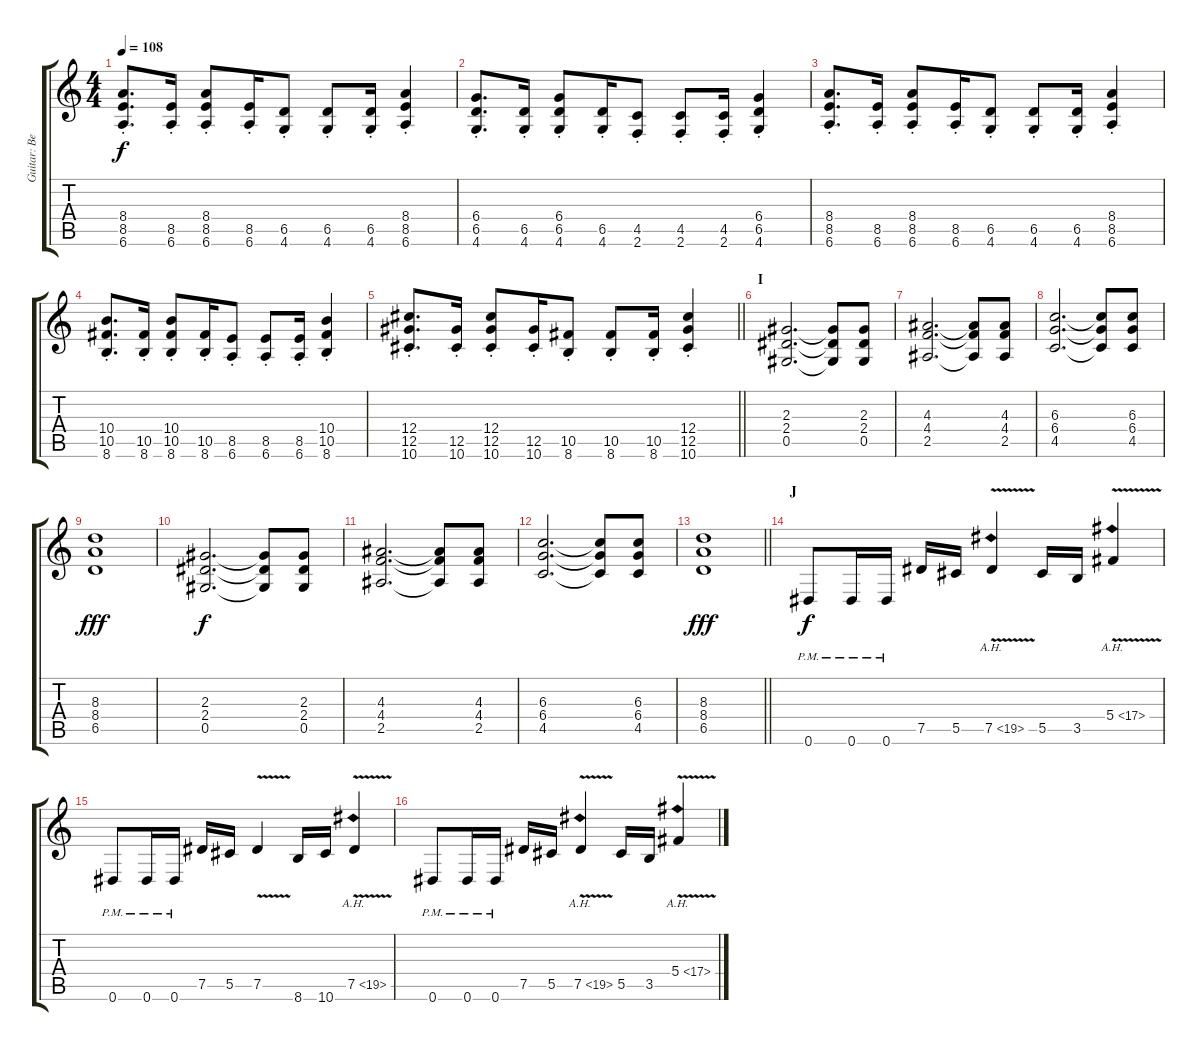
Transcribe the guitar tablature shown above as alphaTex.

\track ("Guitar: Ben" "Guitar: Be") {instrument distortionguitar}
\staff {score tabs}
\tuning (Eb4 Bb3 Gb3 Db3 Ab2 Eb2) {hide}
\ts (4 4)
\tempo 108
\clef g2
\ks c
(8.4{st} 8.5{st} 6.6{st}).8{d dy f} (8.5{st} 6.6{st}).16 (8.4{st} 8.5{st} 6.6{st}).8 (8.5{st} 6.6{st}).16 (6.5{st} 4.6{st}).8 (6.5{st} 4.6{st}).8 (6.5{st} 4.6{st}).16 (8.4{st} 8.5{st} 6.6{st}).4 |
(6.4{st} 6.5{st} 4.6{st}).8{d} (6.5{st} 4.6{st}).16 (6.4{st} 6.5{st} 4.6{st}).8 (6.5{st} 4.6{st}).16 (4.5{st} 2.6{st}).8 (4.5{st} 2.6{st}).8 (4.5{st} 2.6{st}).16 (6.4{st} 6.5{st} 4.6{st}).4 |
(8.4{st} 8.5{st} 6.6{st}).8{d} (8.5{st} 6.6{st}).16 (8.4{st} 8.5{st} 6.6{st}).8 (8.5{st} 6.6{st}).16 (6.5{st} 4.6{st}).8 (6.5{st} 4.6{st}).8 (6.5{st} 4.6{st}).16 (8.4{st} 8.5{st} 6.6{st}).4 |
(10.4{st} 10.5{st} 8.6{st}).8{d} (10.5{st} 8.6{st}).16 (10.4{st} 10.5{st} 8.6{st}).8 (10.5{st} 8.6{st}).16 (8.5{st} 6.6{st}).8 (8.5{st} 6.6{st}).8 (8.5{st} 6.6{st}).16 (10.4{st} 10.5{st} 8.6{st}).4 |
\barLineRight lightlight
(12.4{st} 12.5{st} 10.6{st}).8{d} (12.5{st} 10.6{st}).16 (12.4{st} 12.5{st} 10.6{st}).8 (12.5{st} 10.6{st}).16 (10.5{st} 8.6{st}).8 (10.5{st} 8.6{st}).8 (10.5{st} 8.6{st}).16 (12.4{st} 12.5{st} 10.6{st}).4 |
\section ("" "I")
(2.3 2.4 0.5).2{d} (2.3{t} 2.4{t} 0.5{t}).8 (2.3 2.4 0.5).8 |
(4.3 4.4 2.5).2{d} (4.3{t} 4.4{t} 2.5{t}).8 (4.3 4.4 2.5).8 |
(6.3 6.4 4.5).2{d} (6.3{t} 6.4{t} 4.5{t}).8 (6.3 6.4 4.5).8 |
(8.3 8.4 6.5).1{dy fff} |
(2.3 2.4 0.5).2{d dy f} (2.3{t} 2.4{t} 0.5{t}).8 (2.3 2.4 0.5).8 |
(4.3 4.4 2.5).2{d} (4.3{t} 4.4{t} 2.5{t}).8 (4.3 4.4 2.5).8 |
(6.3 6.4 4.5).2{d} (6.3{t} 6.4{t} 4.5{t}).8 (6.3 6.4 4.5).8 |
\barLineRight lightlight
(8.3 8.4 6.5).1{dy fff} |
\section ("" "J")
0.6{pm}.8{dy f} 0.6{pm}.16 0.6{pm}.16 7.5.16 5.5.16 7.5{ah 12 v}.4 5.5.16 3.5.16 5.4{ah 12 v}.4 |
0.6{pm}.8 0.6{pm}.16 0.6{pm}.16 7.5.16 5.5.16 7.5{v}.4 8.6.16 10.6.16 7.5{ah 12 v}.4 |
0.6{pm}.8 0.6{pm}.16 0.6{pm}.16 7.5.16 5.5.16 7.5{ah 12 v}.4 5.5.16 3.5.16 5.4{ah 12 v}.4
